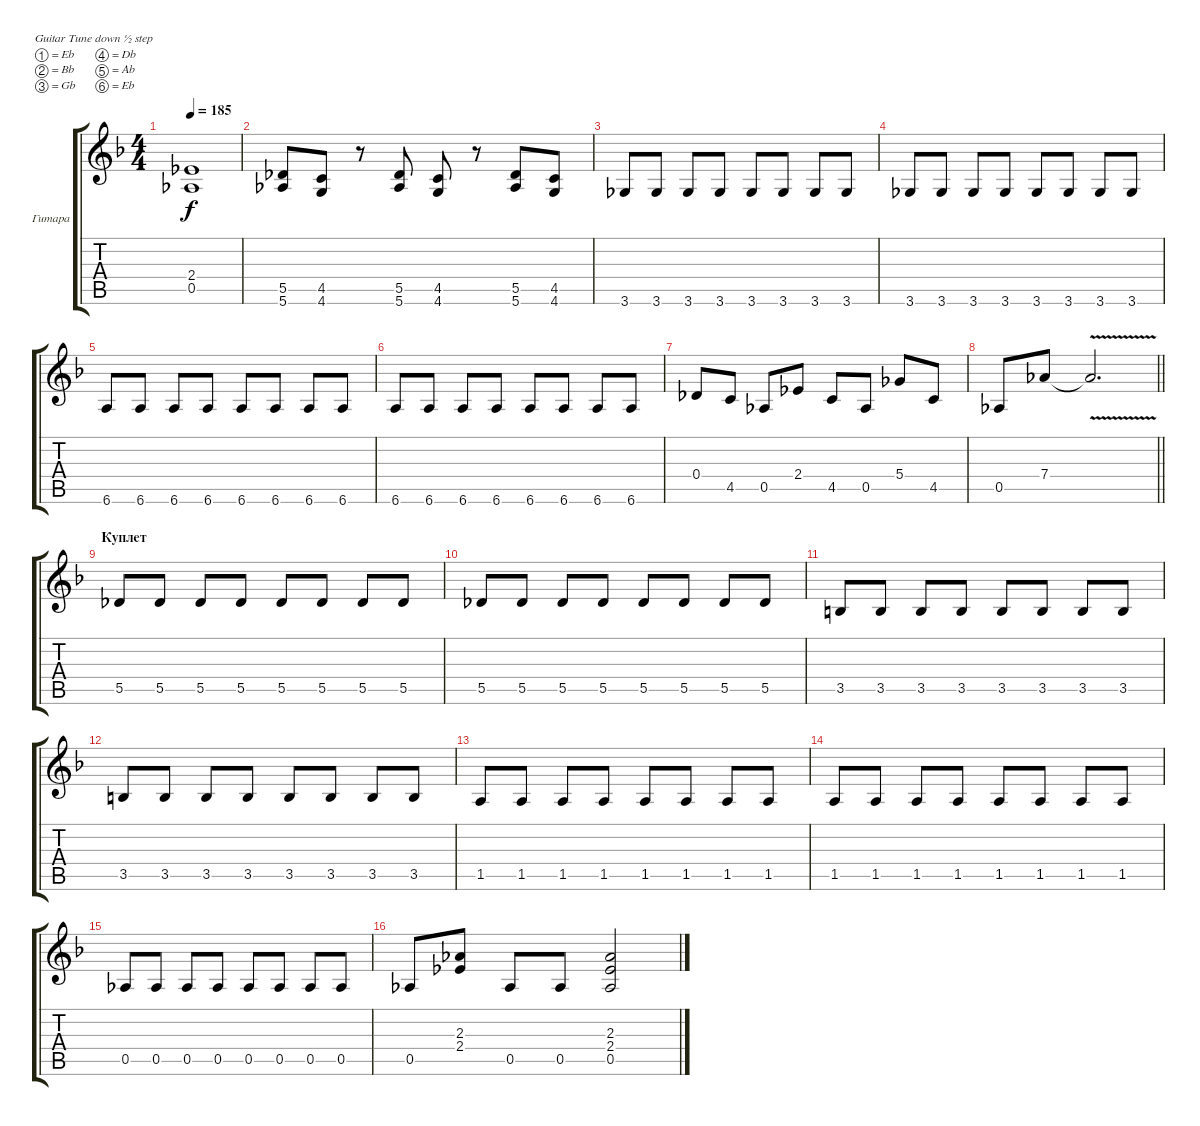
\bracketExtendMode groupsimilarinstruments
\firstSystemTrackNameOrientation horizontal
\otherSystemsTrackNameOrientation horizontal
\track ("Владимир Холстинин" "Гитара") {instrument distortionguitar}
\staff {score tabs}
\tuning (Eb4 Bb3 Gb3 Db3 Ab2 Eb2)
\ts (4 4)
\tempo 185
\clef g2
\ks dminor
(2.4 0.5).1{dy f} |
(5.5 5.6).8 (4.5 4.6).8 r.8 (5.5 5.6).8 (4.5 4.6).8 r.8 (5.5 5.6).8 (4.5 4.6).8 |
3.6.8 3.6.8 3.6.8 3.6.8 3.6.8 3.6.8 3.6.8 3.6.8 |
3.6.8 3.6.8 3.6.8 3.6.8 3.6.8 3.6.8 3.6.8 3.6.8 |
6.6.8 6.6.8 6.6.8 6.6.8 6.6.8 6.6.8 6.6.8 6.6.8 |
6.6.8 6.6.8 6.6.8 6.6.8 6.6.8 6.6.8 6.6.8 6.6.8 |
0.4.8 4.5.8 0.5.8 2.4.8 4.5.8 0.5.8 5.4.8 4.5.8 |
\barLineRight lightlight
0.5.8 7.4.8 7.4{v t}.2{d} |
\section ("" "Куплет")
5.5.8 5.5.8 5.5.8 5.5.8 5.5.8 5.5.8 5.5.8 5.5.8 |
5.5.8 5.5.8 5.5.8 5.5.8 5.5.8 5.5.8 5.5.8 5.5.8 |
3.5.8 3.5.8 3.5.8 3.5.8 3.5.8 3.5.8 3.5.8 3.5.8 |
3.5.8 3.5.8 3.5.8 3.5.8 3.5.8 3.5.8 3.5.8 3.5.8 |
1.5.8 1.5.8 1.5.8 1.5.8 1.5.8 1.5.8 1.5.8 1.5.8 |
1.5.8 1.5.8 1.5.8 1.5.8 1.5.8 1.5.8 1.5.8 1.5.8 |
0.5.8 0.5.8 0.5.8 0.5.8 0.5.8 0.5.8 0.5.8 0.5.8 |
0.5.8 (2.3 2.4).8 0.5.8 0.5.8 (2.3 2.4 0.5).2
